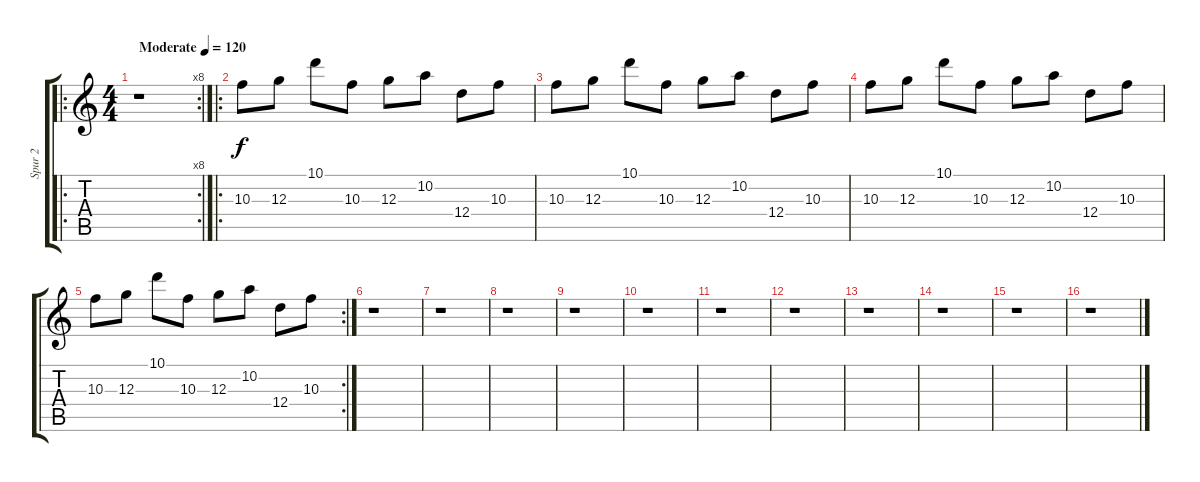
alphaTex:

\track ("Spur 2" "Spur 2") {instrument overdrivenguitar}
\staff {score tabs}
\tuning (E4 B3 G3 D3 A2 E2) {hide}
\ro
\rc 8
\ts (4 4)
\tempo (120 "Moderate")
\clef g2
\ks c
r.1{dy f instrument overdrivenguitar} |
\ro
10.3.8 12.3.8 10.1.8 10.3.8 12.3.8 10.2.8 12.4.8 10.3.8 |
10.3.8 12.3.8 10.1.8 10.3.8 12.3.8 10.2.8 12.4.8 10.3.8 |
10.3.8 12.3.8 10.1.8 10.3.8 12.3.8 10.2.8 12.4.8 10.3.8 |
\rc 2
10.3.8 12.3.8 10.1.8 10.3.8 12.3.8 10.2.8 12.4.8 10.3.8 |
r.1 |
r.1 |
r.1 |
r.1 |
r.1 |
r.1 |
r.1 |
r.1 |
r.1 |
r.1 |
r.1
